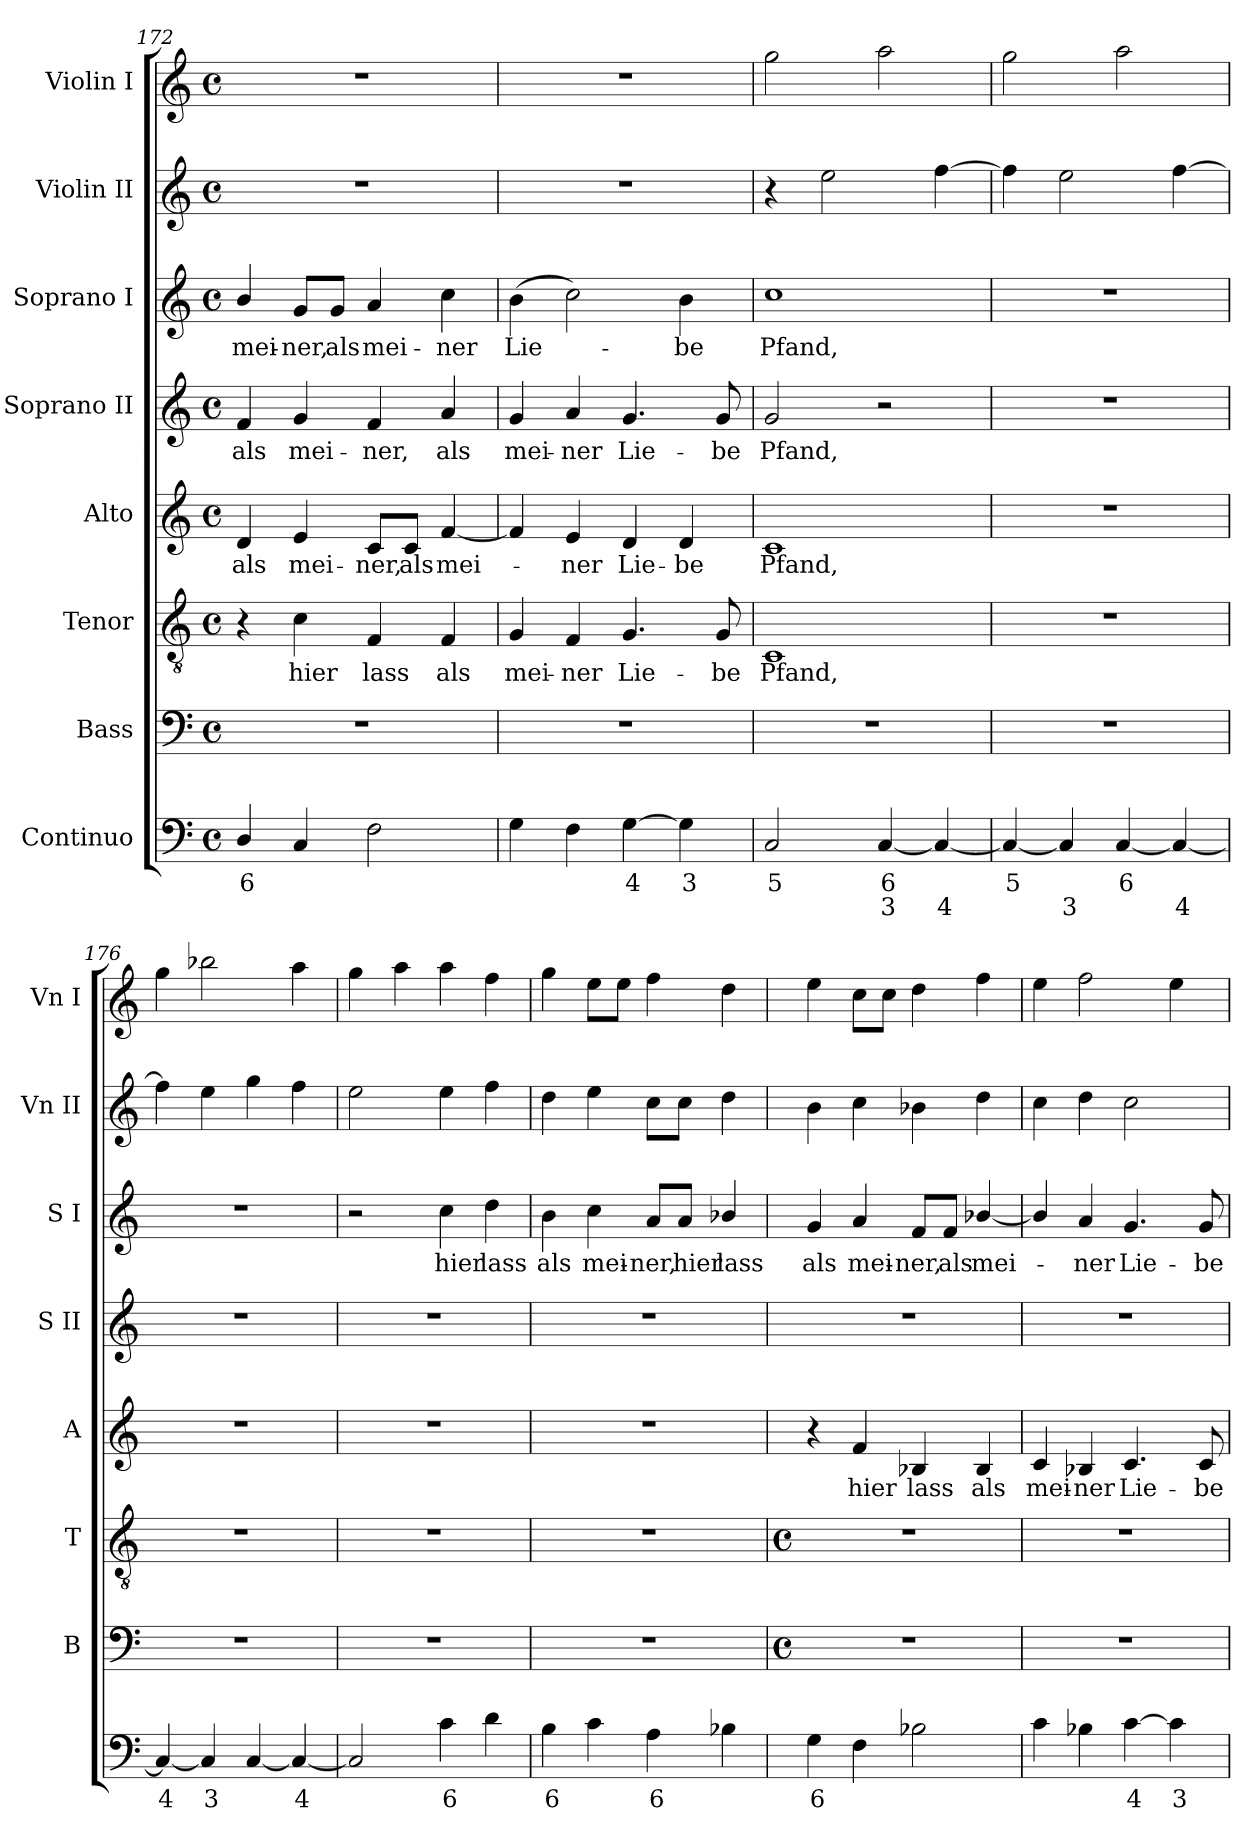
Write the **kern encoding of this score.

**kern	**text	**text	**kern	**kern	**text	**kern	**text	**kern	**text	**kern	**text	**kern	**kern
*part8	*part8	*part8	*part7	*part6	*part6	*part5	*part5	*part4	*part4	*part3	*part3	*part2	*part1
*staff8	*staff8	*staff8	*staff7	*staff6	*staff6	*staff5	*staff5	*staff4	*staff4	*staff3	*staff3	*staff2	*staff1
*I"Continuo	*	*	*I"Bass	*I"Tenor	*	*I"Alto	*	*I"Soprano II	*	*I"Soprano I	*	*I"Violin II	*I"Violin I
*	*	*	*I'B	*I'T	*	*I'A	*	*I'S II	*	*I'S I	*	*I'Vn II	*I'Vn I
!!LO:LB:g=z
*clefF4	*	*	*clefF4	*clefGv2	*	*clefG2	*	*clefG2	*	*clefG2	*	*clefG2	*clefG2
*k[]	*	*	*k[]	*k[]	*	*k[]	*	*k[]	*	*k[]	*	*k[]	*k[]
*C:	*	*	*C:	*C:	*	*C:	*	*C:	*	*C:	*	*C:	*C:
*M4/4	*	*	*M4/4	*M4/4	*	*M4/4	*	*M4/4	*	*M4/4	*	*M4/4	*M4/4
*met(c)	*	*	*met(c)	*met(c)	*	*met(c)	*	*met(c)	*	*met(c)	*	*met(c)	*met(c)
=172	=172	=172	=172	=172	=172	=172	=172	=172	=172	=172	=172	=172	=172
!	!LO:LY:b	!	!	!	!	!	!LO:LY:b	!	!LO:LY:b	!	!LO:LY:b	!	!
4D/	6	.	1r	4r	.	4d	als	4f	als	4b/	mei-	1r	1r
!	!	!	!	!	!LO:LY:b	!	!LO:LY:b	!	!LO:LY:b	!	!LO:LY:b	!	!
4C	.	.	.	4c	hier	4e	mei-	4g	mei-	8g/L	-ner,	.	.
!	!	!	!	!	!	!	!	!	!	!	!LO:LY:b	!	!
.	.	.	.	.	.	.	.	.	.	8g/J	als	.	.
!	!	!	!	!	!LO:LY:b	!	!LO:LY:b	!	!LO:LY:b	!	!LO:LY:b	!	!
2F	.	.	.	4F	lass	8c/L	-ner,	4f	-ner,	4a	mei-	.	.
!	!	!	!	!	!	!	!LO:LY:b	!	!	!	!	!	!
.	.	.	.	.	.	8c/J	als	.	.	.	.	.	.
!	!	!	!	!	!LO:LY:b	!	!LO:LY:b	!	!LO:LY:b	!	!LO:LY:b	!	!
.	.	.	.	4F	als	[4f	mei-	4a	als	4cc	-ner	.	.
=173	=173	=173	=173	=173	=173	=173	=173	=173	=173	=173	=173	=173	=173
!	!	!	!	!	!LO:LY:b	!	!	!	!LO:LY:b	!	!LO:LY:b	!	!
4G	.	.	1r	4G	mei-	4f]	.	4g	mei-	(>4b	Lie-	1r	1r
!	!	!	!	!	!LO:LY:b	!	!LO:LY:b	!	!LO:LY:b	!	!	!	!
4F	.	.	.	4F	-ner	4e	ner	4a	-ner	2cc)	.	.	.
!	!LO:LY:b	!	!	!	!LO:LY:b	!	!LO:LY:b	!	!LO:LY:b	!	!	!	!
[4G	4	.	.	4.G	Lie-	4d	Lie-	4.g	Lie-	.	.	.	.
!	!LO:LY:b	!	!	!	!	!	!LO:LY:b	!	!	!	!LO:LY:b	!	!
4G]	3	.	.	.	.	4d	-be	.	.	4b	be	.	.
!	!	!	!	!	!LO:LY:b	!	!	!	!LO:LY:b	!	!	!	!
.	.	.	.	8G	-be	.	.	8g	-be	.	.	.	.
=174	=174	=174	=174	=174	=174	=174	=174	=174	=174	=174	=174	=174	=174
!	!LO:LY:b	!	!	!	!LO:LY:b	!	!LO:LY:b	!	!LO:LY:b	!	!LO:LY:b	!	!
2C	5	.	1r	1C	Pfand,	1c	Pfand,	2g	Pfand,	1cc	Pfand,	4r	2gg
.	.	.	.	.	.	.	.	.	.	.	.	2ee	.
!	!LO:LY:b	!LO:LY:b	!	!	!	!	!	!	!	!	!	!	!
[4C	6	3	.	.	.	.	.	2r	.	.	.	.	2aa
!	!	!LO:LY:b	!	!	!	!	!	!	!	!	!	!	!
4C_	.	4	.	.	.	.	.	.	.	.	.	[4ff	.
=175	=175	=175	=175	=175	=175	=175	=175	=175	=175	=175	=175	=175	=175
!	!LO:LY:b	!	!	!	!	!	!	!	!	!	!	!	!
4C_	5	.	1r	1r	.	1r	.	1r	.	1r	.	4ff]	2gg
!	!	!LO:LY:b	!	!	!	!	!	!	!	!	!	!	!
4C]	.	3	.	.	.	.	.	.	.	.	.	2ee	.
!	!LO:LY:b	!	!	!	!	!	!	!	!	!	!	!	!
[4C	6	.	.	.	.	.	.	.	.	.	.	.	2aa
!	!	!LO:LY:b	!	!	!	!	!	!	!	!	!	!	!
4C_	.	4	.	.	.	.	.	.	.	.	.	[4ff	.
=176	=176	=176	=176	=176	=176	=176	=176	=176	=176	=176	=176	=176	=176
!	!LO:LY:b	!	!	!	!	!	!	!	!	!	!	!	!
4C_	4	.	1r	1r	.	1r	.	1r	.	1r	.	4ff]	4gg
!	!LO:LY:b	!	!	!	!	!	!	!	!	!	!	!	!
4C]	3	.	.	.	.	.	.	.	.	.	.	4ee	2bb-X
[4C	.	.	.	.	.	.	.	.	.	.	.	4gg	.
!	!LO:LY:b	!	!	!	!	!	!	!	!	!	!	!	!
4C_	4	.	.	.	.	.	.	.	.	.	.	4ff	4aa
=177	=177	=177	=177	=177	=177	=177	=177	=177	=177	=177	=177	=177	=177
2C]	.	.	1r	1r	.	1r	.	1r	.	2r	.	2ee	4gg
.	.	.	.	.	.	.	.	.	.	.	.	.	4aa
!	!LO:LY:b	!	!	!	!	!	!	!	!	!	!LO:LY:b	!	!
4c	6	.	.	.	.	.	.	.	.	4cc	hier	4ee	4aa
!	!	!	!	!	!	!	!	!	!	!	!LO:LY:b	!	!
4d	.	.	.	.	.	.	.	.	.	4dd	lass	4ff	4ff
=178	=178	=178	=178	=178	=178	=178	=178	=178	=178	=178	=178	=178	=178
!	!LO:LY:b	!	!	!	!	!	!	!	!	!	!LO:LY:b	!	!
4B	6	.	1r	1r	.	1r	.	1r	.	4b	als	4dd	4gg
!	!	!	!	!	!	!	!	!	!	!	!LO:LY:b	!	!
4c	.	.	.	.	.	.	.	.	.	4cc	mei-	4ee	8eeL
.	.	.	.	.	.	.	.	.	.	.	.	.	8eeJ
!	!LO:LY:b	!	!	!	!	!	!	!	!	!	!LO:LY:b	!	!
4A	6	.	.	.	.	.	.	.	.	8a/L	-ner,	8ccL	4ff
!	!	!	!	!	!	!	!	!	!	!	!LO:LY:b	!	!
.	.	.	.	.	.	.	.	.	.	8a/J	hier	8ccJ	.
!	!	!	!	!	!	!	!	!	!	!	!LO:LY:b	!	!
4B-X	.	.	.	.	.	.	.	.	.	4b-X/	lass	4dd	4dd
!!LO:LB:g=z
=179	=179	=179	=179	=179	=179	=179	=179	=179	=179	=179	=179	=179	=179
*	*	*	*k[]	*	*	*	*	*	*	*	*	*	*
*	*	*	*C:	*	*	*	*	*	*	*	*	*	*
*	*	*	*M4/4	*M4/4	*	*	*	*	*	*	*	*	*
*	*	*	*met(c)	*met(c)	*	*	*	*	*	*	*	*	*
!	!LO:LY:b	!	!	!	!	!	!	!	!	!	!LO:LY:b	!	!
4G	6	.	1r	1r	.	4r	.	1r	.	4g	als	4b	4ee
!	!	!	!	!	!	!	!LO:LY:b	!	!	!	!LO:LY:b	!	!
4F	.	.	.	.	.	4f	hier	.	.	4a	mei-	4cc	8ccL
.	.	.	.	.	.	.	.	.	.	.	.	.	8ccJ
!	!	!	!	!	!	!	!LO:LY:b	!	!	!	!LO:LY:b	!	!
2B-X	.	.	.	.	.	4B-X	lass	.	.	8f/L	-ner,	4b-X	4dd
!	!	!	!	!	!	!	!	!	!	!	!LO:LY:b	!	!
.	.	.	.	.	.	.	.	.	.	8f/J	als	.	.
!	!	!	!	!	!	!	!LO:LY:b	!	!	!	!LO:LY:b	!	!
.	.	.	.	.	.	4B-	als	.	.	[4b-X/	mei-	4dd	4ff
=180	=180	=180	=180	=180	=180	=180	=180	=180	=180	=180	=180	=180	=180
!	!	!	!	!	!	!	!LO:LY:b	!	!	!	!	!	!
4c	.	.	1r	1r	.	4c	mei-	1r	.	4b-/]	.	4cc	4ee
!	!	!	!	!	!	!	!LO:LY:b	!	!	!	!LO:LY:b	!	!
4B-X	.	.	.	.	.	4B-X	-ner	.	.	4a	ner	4dd	2ff
!	!LO:LY:b	!	!	!	!	!	!LO:LY:b	!	!	!	!LO:LY:b	!	!
[4c	4	.	.	.	.	4.c	Lie-	.	.	4.g	Lie-	2cc	.
!	!LO:LY:b	!	!	!	!	!	!	!	!	!	!	!	!
4c]	3	.	.	.	.	.	.	.	.	.	.	.	4ee
!	!	!	!	!	!	!	!LO:LY:b	!	!	!	!LO:LY:b	!	!
.	.	.	.	.	.	8c	-be	.	.	8g	-be	.	.
=	=	=	=	=	=	=	=	=	=	=	=	=	=
*-	*-	*-	*-	*-	*-	*-	*-	*-	*-	*-	*-	*-	*-
